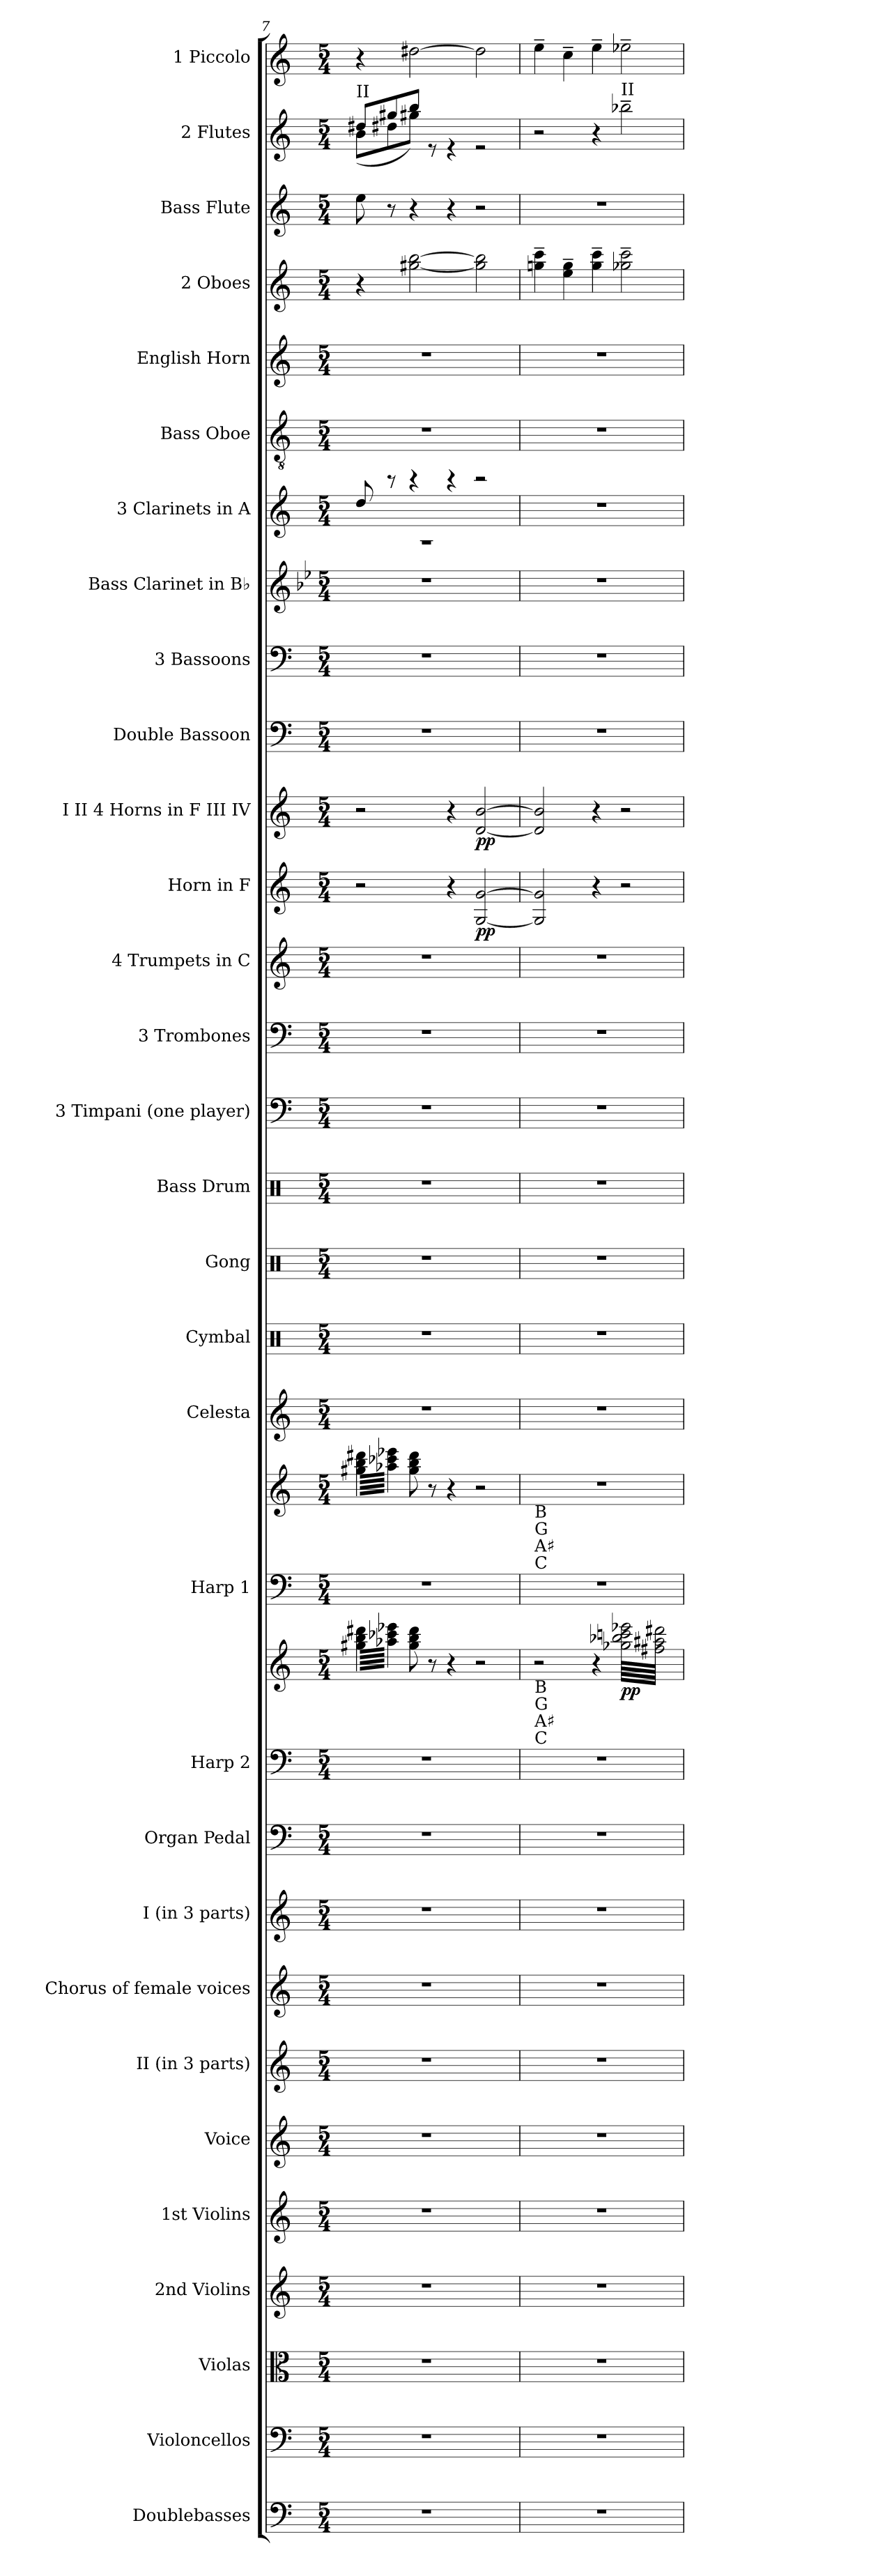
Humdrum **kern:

**kern	**kern	**kern	**kern	**kern	**kern	**kern	**kern	**kern	**kern	**kern	**kern	**dynam	**kern	**kern	**kern	**kern	**kern	**kern	**kern	**kern	**kern	**kern	**dynam	**kern	**dynam	**kern	**kern	**kern	**kern	**kern	**kern	**kern	**kern	**kern	**kern
*part31	*part30	*part29	*part28	*part27	*part26	*part25	*part24	*part23	*part22	*part21	*part21	*part21	*part20	*part20	*part19	*part18	*part17	*part16	*part15	*part14	*part13	*part12	*part12	*part11	*part11	*part10	*part9	*part8	*part7	*part6	*part5	*part4	*part3	*part2	*part1
*staff33	*staff32	*staff31	*staff30	*staff29	*staff28	*staff27	*staff26	*staff25	*staff24	*staff23	*staff22	*staff22/23	*staff21	*staff20	*staff19	*staff18	*staff17	*staff16	*staff15	*staff14	*staff13	*staff12	*staff12	*staff11	*staff11	*staff10	*staff9	*staff8	*staff7	*staff6	*staff5	*staff4	*staff3	*staff2	*staff1
*I"Doublebasses	*I"Violoncellos	*I"Violas	*I"2nd Violins	*I"1st Violins	*I"Voice	*I"II (in 3 parts)	*I"Chorus of female voices	*I"I (in 3 parts)	*I"Organ Pedal	*I"Harp 2	*	*	*I"Harp 1	*	*I"Celesta	*I"Cymbal	*I"Gong	*I"Bass Drum	*I"3 Timpani (one player)	*I"3 Trombones	*I"4 Trumpets in C	*I"Horn in F	*	*I"I  II 4 Horns in F                 III  IV	*	*I"Double Bassoon	*I"3 Bassoons	*I"Bass Clarinet in B♭	*I"3 Clarinets in A	*I"Bass Oboe	*I"English Horn	*I"2 Oboes	*I"Bass Flute	*I"2 Flutes	*I"1 Piccolo
*I'Db.	*I'Vc.	*I'Vas.	*	*I'Vns.	*	*	*I'Ch	*	*I'Org. Ped.	*	*	*	*	*	*I'Cel.	*I'Cym.	*I'Go.	*I'B. Dr.	*I'Timp.	*I'Trb.	*I'Trp.	*I'Hn	*	*I'Hrn.	*	*I'Dbn.	*I'Bn.	*I'Bcl.	*I'Cl.	*I'Bass Ob.	*I'E. H.	*I'Ob.	*I'Bass Fl.	*I'Fl.	*I'Picc.
*clefF4	*clefF4	*clefC3	*clefG2	*clefG2	*clefG2	*clefG2	*clefG2	*clefG2	*clefF4	*clefF4	*clefG2	*	*clefF4	*clefG2	*clefG2	*clefX	*clefX	*clefX	*clefF4	*clefF4	*clefG2	*clefG2	*	*clefG2	*	*clefF4	*clefF4	*clefG2	*clefG2	*clefGv2	*clefG2	*clefG2	*clefG2	*clefG2	*clefG2
*ITrd7c12	*	*	*	*	*	*	*	*	*	*	*	*	*	*	*ITrd-7c-12	*	*	*	*	*	*	*ITrd4c7	*	*ITrd4c7	*	*ITrd7c12	*	*ITrd8c14	*ITrd2c3	*	*ITrd4c7	*	*ITrd3c5	*	*ITrd-7c-12
*k[]	*k[]	*k[]	*k[]	*k[]	*k[]	*k[]	*k[]	*k[]	*k[]	*k[]	*k[]	*	*k[]	*k[]	*k[]	*k[]	*k[]	*k[]	*k[]	*k[]	*k[]	*k[b-]	*	*k[b-]	*	*k[]	*k[]	*k[b-e-]	*k[f#c#g#]	*k[]	*k[b-]	*k[]	*k[f#]	*k[]	*k[]
*M5/4	*M5/4	*M5/4	*M5/4	*M5/4	*M5/4	*M5/4	*M5/4	*M5/4	*M5/4	*M5/4	*M5/4	*	*M5/4	*M5/4	*M5/4	*M5/4	*M5/4	*M5/4	*M5/4	*M5/4	*M5/4	*M5/4	*	*M5/4	*	*M5/4	*M5/4	*M5/4	*M5/4	*M5/4	*M5/4	*M5/4	*M5/4	*M5/4	*M5/4
=7	=7	=7	=7	=7	=7	=7	=7	=7	=7	=7	=7	=7	=7	=7	=7	=7	=7	=7	=7	=7	=7	=7	=7	=7	=7	=7	=7	=7	=7	=7	=7	=7	=7	=7	=7
*	*	*	*	*	*	*	*	*	*	*	*	*	*	*	*	*	*	*	*	*	*	*	*	*	*	*	*	*	*^	*	*	*	*	*^	*
!	!	!	!	!	!	!	!	!	!	!	!	!	!	!	!	!	!	!	!	!	!	!	!	!	!	!	!	!	!	!	!	!	!	!	!LO:TX:a:t=II	!	!
*	*	*	*	*	*	*	*	*	*	*	*tremolo	*	*	*	*	*	*	*	*	*	*	*	*	*	*	*	*	*	*	*	*	*	*	*	*	*	*
*	*	*	*	*	*	*	*	*	*	*	*	*	*	*tremolo	*	*	*	*	*	*	*	*	*	*	*	*	*	*	*	*	*	*	*	*	*	*	*
4%5r	4%5r	4%5r	4%5r	4%5r	4%5r	4%5r	4%5r	4%5r	4%5r	4%5r	64gg#X\ 64bb\ 64ddd#X\LLLL	.	4%5r	64gg#X\ 64bb\ 64ddd#X\LLLL	4%5r	4%5r	4%5r	4%5r	4%5r	4%5r	4%5r	2r	.	2r	.	4%5r	4%5r	4%5r	4%5rA	8b!/	4%5r	4%5r	4r	8b\	8dd#X/L	(8b\L	4r
.	.	.	.	.	.	.	.	.	.	.	64aa-X\ 64ccc-X\ 64eee-X\	.	.	64aa-X\ 64ccc-X\ 64eee-X\	.	.	.	.	.	.	.	.	.	.	.	.	.	.	.	.	.	.	.	.	.	.	.
.	.	.	.	.	.	.	.	.	.	.	64gg#X\ 64bb\ 64ddd#X\	.	.	64gg#X\ 64bb\ 64ddd#X\	.	.	.	.	.	.	.	.	.	.	.	.	.	.	.	.	.	.	.	.	.	.	.
.	.	.	.	.	.	.	.	.	.	.	64aa-X\ 64ccc-X\ 64eee-X\	.	.	64aa-X\ 64ccc-X\ 64eee-X\	.	.	.	.	.	.	.	.	.	.	.	.	.	.	.	.	.	.	.	.	.	.	.
.	.	.	.	.	.	.	.	.	.	.	64gg#X\ 64bb\ 64ddd#X\	.	.	64gg#X\ 64bb\ 64ddd#X\	.	.	.	.	.	.	.	.	.	.	.	.	.	.	.	.	.	.	.	.	.	.	.
.	.	.	.	.	.	.	.	.	.	.	64aa-X\ 64ccc-X\ 64eee-X\	.	.	64aa-X\ 64ccc-X\ 64eee-X\	.	.	.	.	.	.	.	.	.	.	.	.	.	.	.	.	.	.	.	.	.	.	.
.	.	.	.	.	.	.	.	.	.	.	64gg#X\ 64bb\ 64ddd#X\	.	.	64gg#X\ 64bb\ 64ddd#X\	.	.	.	.	.	.	.	.	.	.	.	.	.	.	.	.	.	.	.	.	.	.	.
.	.	.	.	.	.	.	.	.	.	.	64aa-X\ 64ccc-X\ 64eee-X\	.	.	64aa-X\ 64ccc-X\ 64eee-X\	.	.	.	.	.	.	.	.	.	.	.	.	.	.	.	.	.	.	.	.	.	.	.
.	.	.	.	.	.	.	.	.	.	.	64gg#X\ 64bb\ 64ddd#X\	.	.	64gg#X\ 64bb\ 64ddd#X\	.	.	.	.	.	.	.	.	.	.	.	.	.	.	.	8rccc	.	.	.	8r	8gg#X/	8dd#X\	.
.	.	.	.	.	.	.	.	.	.	.	64aa-X\ 64ccc-X\ 64eee-X\	.	.	64aa-X\ 64ccc-X\ 64eee-X\	.	.	.	.	.	.	.	.	.	.	.	.	.	.	.	.	.	.	.	.	.	.	.
.	.	.	.	.	.	.	.	.	.	.	64gg#X\ 64bb\ 64ddd#X\	.	.	64gg#X\ 64bb\ 64ddd#X\	.	.	.	.	.	.	.	.	.	.	.	.	.	.	.	.	.	.	.	.	.	.	.
.	.	.	.	.	.	.	.	.	.	.	64aa-X\ 64ccc-X\ 64eee-X\	.	.	64aa-X\ 64ccc-X\ 64eee-X\	.	.	.	.	.	.	.	.	.	.	.	.	.	.	.	.	.	.	.	.	.	.	.
.	.	.	.	.	.	.	.	.	.	.	64gg#X\ 64bb\ 64ddd#X\	.	.	64gg#X\ 64bb\ 64ddd#X\	.	.	.	.	.	.	.	.	.	.	.	.	.	.	.	.	.	.	.	.	.	.	.
.	.	.	.	.	.	.	.	.	.	.	64aa-X\ 64ccc-X\ 64eee-X\	.	.	64aa-X\ 64ccc-X\ 64eee-X\	.	.	.	.	.	.	.	.	.	.	.	.	.	.	.	.	.	.	.	.	.	.	.
.	.	.	.	.	.	.	.	.	.	.	64gg#X\ 64bb\ 64ddd#X\	.	.	64gg#X\ 64bb\ 64ddd#X\	.	.	.	.	.	.	.	.	.	.	.	.	.	.	.	.	.	.	.	.	.	.	.
.	.	.	.	.	.	.	.	.	.	.	64aa-X\ 64ccc-X\ 64eee-X\JJJJ	.	.	64aa-X\ 64ccc-X\ 64eee-X\JJJJ	.	.	.	.	.	.	.	.	.	.	.	.	.	.	.	.	.	.	.	.	.	.	.
*	*	*	*	*	*	*	*	*	*	*	*	*	*	*Xtremolo	*	*	*	*	*	*	*	*	*	*	*	*	*	*	*	*	*	*	*	*	*	*	*
*	*	*	*	*	*	*	*	*	*	*	*Xtremolo	*	*	*	*	*	*	*	*	*	*	*	*	*	*	*	*	*	*	*	*	*	*	*	*	*	*
.	.	.	.	.	.	.	.	.	.	.	8gg#\ 8bb\ 8ddd#\	.	.	8gg#\ 8bb\ 8ddd#\	.	.	.	.	.	.	.	.	.	.	.	.	.	.	.	4rccc	.	.	[2gg#X\ [2bb\	4r	8bb/J	8gg#X\J)	[2ddd#X\
.	.	.	.	.	.	.	.	.	.	.	.	.	.	.	.	.	.	.	.	.	.	.	.	.	.	.	.	.	.	.	.	.	.	.	.	.	.
.	.	.	.	.	.	.	.	.	.	.	.	.	.	.	.	.	.	.	.	.	.	.	.	.	.	.	.	.	.	.	.	.	.	.	.	.	.
.	.	.	.	.	.	.	.	.	.	.	.	.	.	.	.	.	.	.	.	.	.	.	.	.	.	.	.	.	.	.	.	.	.	.	.	.	.
.	.	.	.	.	.	.	.	.	.	.	.	.	.	.	.	.	.	.	.	.	.	.	.	.	.	.	.	.	.	.	.	.	.	.	.	.	.
.	.	.	.	.	.	.	.	.	.	.	.	.	.	.	.	.	.	.	.	.	.	.	.	.	.	.	.	.	.	.	.	.	.	.	.	.	.
.	.	.	.	.	.	.	.	.	.	.	.	.	.	.	.	.	.	.	.	.	.	.	.	.	.	.	.	.	.	.	.	.	.	.	.	.	.
.	.	.	.	.	.	.	.	.	.	.	.	.	.	.	.	.	.	.	.	.	.	.	.	.	.	.	.	.	.	.	.	.	.	.	.	.	.
.	.	.	.	.	.	.	.	.	.	.	8r	.	.	8r	.	.	.	.	.	.	.	.	.	.	.	.	.	.	.	.	.	.	.	.	8re	2..ryy	.
.	.	.	.	.	.	.	.	.	.	.	4r	.	.	4r	.	.	.	.	.	.	.	4r	.	4r	.	.	.	.	.	4rccc	.	.	.	4r	4re	.	.
!	!	!	!	!	!	!	!	!	!	!	!	!	!	!	!	!	!	!	!	!	!	!	!LO:DY:b	!	!LO:DY:b	!	!	!	!	!	!	!	!	!	!	!	!
.	.	.	.	.	.	.	.	.	.	.	2r	.	.	2r	.	.	.	.	.	.	.	[2C/ [2c/	pp	[2G/ [2e/	pp	.	.	.	.	2rccc	.	.	2gg#\] 2bb\]	2r	2re	.	2ddd#\]
*	*	*	*	*	*	*	*	*	*	*	*	*	*	*	*	*	*	*	*	*	*	*	*	*	*	*	*	*	*	*	*	*	*	*	*v	*v	*
=8	=8	=8	=8	=8	=8	=8	=8	=8	=8	=8	=8	=8	=8	=8	=8	=8	=8	=8	=8	=8	=8	=8	=8	=8	=8	=8	=8	=8	=8	=8	=8	=8	=8	=8	=8	=8
!	!	!	!	!	!	!	!	!	!	!	!	!	!LO:TX:a:t=C	!	!	!	!	!	!	!	!	!	!	!	!	!	!	!	!	!	!	!	!	!	!	!
!	!	!	!	!	!	!	!	!	!	!	!	!	!LO:TX:a:t=A♯	!	!	!	!	!	!	!	!	!	!	!	!	!	!	!	!	!	!	!	!	!	!	!
!	!	!	!	!	!	!	!	!	!	!	!	!	!LO:TX:a:t=G	!	!	!	!	!	!	!	!	!	!	!	!	!	!	!	!	!	!	!	!	!	!	!
!	!	!	!	!	!	!	!	!	!	!	!	!	!LO:TX:a:t=B	!	!	!	!	!	!	!	!	!	!	!	!	!	!	!	!	!	!	!	!	!	!	!
!	!	!	!	!	!	!	!	!	!	!LO:TX:a:t=C	!	!	!	!	!	!	!	!	!	!	!	!	!	!	!	!	!	!	!	!	!	!	!	!	!	!
!	!	!	!	!	!	!	!	!	!	!LO:TX:a:t=A♯	!	!	!	!	!	!	!	!	!	!	!	!	!	!	!	!	!	!	!	!	!	!	!	!	!	!
!	!	!	!	!	!	!	!	!	!	!LO:TX:a:t=G	!	!	!	!	!	!	!	!	!	!	!	!	!	!	!	!	!	!	!	!	!	!	!	!	!	!
!	!	!	!	!	!	!	!	!	!	!LO:TX:a:t=B	!	!	!	!	!	!	!	!	!	!	!	!	!	!	!	!	!	!	!	!	!	!	!	!	!	!
*	*	*	*	*	*	*	*	*	*	*	*	*	*	*	*	*	*	*	*	*	*	*	*	*	*	*	*	*	*v	*v	*	*	*	*	*	*
4%5r	4%5r	4%5r	4%5r	4%5r	4%5r	4%5r	4%5r	4%5r	4%5r	4%5r	2r	.	4%5r	4%5r	4%5r	4%5r	4%5r	4%5r	4%5r	4%5r	4%5r	2C/] 2c/]	.	2G/] 2e/]	.	4%5r	4%5r	4%5r	4%5r	4%5r	4%5r	4ggn\~ 4ccc\~	4%5r	2r	4eee~\
.	.	.	.	.	.	.	.	.	.	.	.	.	.	.	.	.	.	.	.	.	.	.	.	.	.	.	.	.	.	.	.	4ee\~ 4gg\~	.	.	4ccc~\
.	.	.	.	.	.	.	.	.	.	.	4r	.	.	.	.	.	.	.	.	.	.	4r	.	4r	.	.	.	.	.	.	.	4gg\~ 4ccc\~	.	4r	4eee~\
!	!	!	!	!	!	!	!	!	!	!	!	!	!	!	!	!	!	!	!	!	!	!	!	!	!	!	!	!	!	!	!	!	!	!LO:TX:a:t=II	!
!	!	!	!	!	!	!	!	!	!	!	!	!LO:DY:b	!	!	!	!	!	!	!	!	!	!	!	!	!	!	!	!	!	!	!	!	!	!	!
*	*	*	*	*	*	*	*	*	*	*	*tremolo	*	*	*	*	*	*	*	*	*	*	*	*	*	*	*	*	*	*	*	*	*	*	*	*
.	.	.	.	.	.	.	.	.	.	.	64gg-X\ 64bb-X\ 64cccn\ 64eee-X\LLLL	pp	.	.	.	.	.	.	.	.	.	2r	.	2r	.	.	.	.	.	.	.	2gg-X\~ 2ccc\~	.	2bb-X~\	2eee-X~\
.	.	.	.	.	.	.	.	.	.	.	64ff#X\ 64aa#X\ 64ddd#X\	.	.	.	.	.	.	.	.	.	.	.	.	.	.	.	.	.	.	.	.	.	.	.	.
.	.	.	.	.	.	.	.	.	.	.	64gg-X\ 64bb-X\ 64cccn\ 64eee-X\	.	.	.	.	.	.	.	.	.	.	.	.	.	.	.	.	.	.	.	.	.	.	.	.
.	.	.	.	.	.	.	.	.	.	.	64ff#X\ 64aa#X\ 64ddd#X\	.	.	.	.	.	.	.	.	.	.	.	.	.	.	.	.	.	.	.	.	.	.	.	.
.	.	.	.	.	.	.	.	.	.	.	64gg-X\ 64bb-X\ 64cccn\ 64eee-X\	.	.	.	.	.	.	.	.	.	.	.	.	.	.	.	.	.	.	.	.	.	.	.	.
.	.	.	.	.	.	.	.	.	.	.	64ff#X\ 64aa#X\ 64ddd#X\	.	.	.	.	.	.	.	.	.	.	.	.	.	.	.	.	.	.	.	.	.	.	.	.
.	.	.	.	.	.	.	.	.	.	.	64gg-X\ 64bb-X\ 64cccn\ 64eee-X\	.	.	.	.	.	.	.	.	.	.	.	.	.	.	.	.	.	.	.	.	.	.	.	.
.	.	.	.	.	.	.	.	.	.	.	64ff#X\ 64aa#X\ 64ddd#X\	.	.	.	.	.	.	.	.	.	.	.	.	.	.	.	.	.	.	.	.	.	.	.	.
.	.	.	.	.	.	.	.	.	.	.	64gg-X\ 64bb-X\ 64cccn\ 64eee-X\	.	.	.	.	.	.	.	.	.	.	.	.	.	.	.	.	.	.	.	.	.	.	.	.
.	.	.	.	.	.	.	.	.	.	.	64ff#X\ 64aa#X\ 64ddd#X\	.	.	.	.	.	.	.	.	.	.	.	.	.	.	.	.	.	.	.	.	.	.	.	.
.	.	.	.	.	.	.	.	.	.	.	64gg-X\ 64bb-X\ 64cccn\ 64eee-X\	.	.	.	.	.	.	.	.	.	.	.	.	.	.	.	.	.	.	.	.	.	.	.	.
.	.	.	.	.	.	.	.	.	.	.	64ff#X\ 64aa#X\ 64ddd#X\	.	.	.	.	.	.	.	.	.	.	.	.	.	.	.	.	.	.	.	.	.	.	.	.
.	.	.	.	.	.	.	.	.	.	.	64gg-X\ 64bb-X\ 64cccn\ 64eee-X\	.	.	.	.	.	.	.	.	.	.	.	.	.	.	.	.	.	.	.	.	.	.	.	.
.	.	.	.	.	.	.	.	.	.	.	64ff#X\ 64aa#X\ 64ddd#X\	.	.	.	.	.	.	.	.	.	.	.	.	.	.	.	.	.	.	.	.	.	.	.	.
.	.	.	.	.	.	.	.	.	.	.	64gg-X\ 64bb-X\ 64cccn\ 64eee-X\	.	.	.	.	.	.	.	.	.	.	.	.	.	.	.	.	.	.	.	.	.	.	.	.
.	.	.	.	.	.	.	.	.	.	.	64ff#X\ 64aa#X\ 64ddd#X\	.	.	.	.	.	.	.	.	.	.	.	.	.	.	.	.	.	.	.	.	.	.	.	.
.	.	.	.	.	.	.	.	.	.	.	64gg-X\ 64bb-X\ 64cccn\ 64eee-X\	.	.	.	.	.	.	.	.	.	.	.	.	.	.	.	.	.	.	.	.	.	.	.	.
.	.	.	.	.	.	.	.	.	.	.	64ff#X\ 64aa#X\ 64ddd#X\	.	.	.	.	.	.	.	.	.	.	.	.	.	.	.	.	.	.	.	.	.	.	.	.
.	.	.	.	.	.	.	.	.	.	.	64gg-X\ 64bb-X\ 64cccn\ 64eee-X\	.	.	.	.	.	.	.	.	.	.	.	.	.	.	.	.	.	.	.	.	.	.	.	.
.	.	.	.	.	.	.	.	.	.	.	64ff#X\ 64aa#X\ 64ddd#X\	.	.	.	.	.	.	.	.	.	.	.	.	.	.	.	.	.	.	.	.	.	.	.	.
.	.	.	.	.	.	.	.	.	.	.	64gg-X\ 64bb-X\ 64cccn\ 64eee-X\	.	.	.	.	.	.	.	.	.	.	.	.	.	.	.	.	.	.	.	.	.	.	.	.
.	.	.	.	.	.	.	.	.	.	.	64ff#X\ 64aa#X\ 64ddd#X\	.	.	.	.	.	.	.	.	.	.	.	.	.	.	.	.	.	.	.	.	.	.	.	.
.	.	.	.	.	.	.	.	.	.	.	64gg-X\ 64bb-X\ 64cccn\ 64eee-X\	.	.	.	.	.	.	.	.	.	.	.	.	.	.	.	.	.	.	.	.	.	.	.	.
.	.	.	.	.	.	.	.	.	.	.	64ff#X\ 64aa#X\ 64ddd#X\	.	.	.	.	.	.	.	.	.	.	.	.	.	.	.	.	.	.	.	.	.	.	.	.
.	.	.	.	.	.	.	.	.	.	.	64gg-X\ 64bb-X\ 64cccn\ 64eee-X\	.	.	.	.	.	.	.	.	.	.	.	.	.	.	.	.	.	.	.	.	.	.	.	.
.	.	.	.	.	.	.	.	.	.	.	64ff#X\ 64aa#X\ 64ddd#X\	.	.	.	.	.	.	.	.	.	.	.	.	.	.	.	.	.	.	.	.	.	.	.	.
.	.	.	.	.	.	.	.	.	.	.	64gg-X\ 64bb-X\ 64cccn\ 64eee-X\	.	.	.	.	.	.	.	.	.	.	.	.	.	.	.	.	.	.	.	.	.	.	.	.
.	.	.	.	.	.	.	.	.	.	.	64ff#X\ 64aa#X\ 64ddd#X\	.	.	.	.	.	.	.	.	.	.	.	.	.	.	.	.	.	.	.	.	.	.	.	.
.	.	.	.	.	.	.	.	.	.	.	64gg-X\ 64bb-X\ 64cccn\ 64eee-X\	.	.	.	.	.	.	.	.	.	.	.	.	.	.	.	.	.	.	.	.	.	.	.	.
.	.	.	.	.	.	.	.	.	.	.	64ff#X\ 64aa#X\ 64ddd#X\	.	.	.	.	.	.	.	.	.	.	.	.	.	.	.	.	.	.	.	.	.	.	.	.
.	.	.	.	.	.	.	.	.	.	.	64gg-X\ 64bb-X\ 64cccn\ 64eee-X\	.	.	.	.	.	.	.	.	.	.	.	.	.	.	.	.	.	.	.	.	.	.	.	.
.	.	.	.	.	.	.	.	.	.	.	64ff#X\ 64aa#X\ 64ddd#X\JJJJ	.	.	.	.	.	.	.	.	.	.	.	.	.	.	.	.	.	.	.	.	.	.	.	.
*	*	*	*	*	*	*	*	*	*	*	*Xtremolo	*	*	*	*	*	*	*	*	*	*	*	*	*	*	*	*	*	*	*	*	*	*	*	*
.	.	.	.	.	.	.	.	.	.	.	.	.	.	.	.	.	.	.	.	.	.	.	.	.	.	.	.	.	.	.	.	.	.	.	.
.	.	.	.	.	.	.	.	.	.	.	.	.	.	.	.	.	.	.	.	.	.	.	.	.	.	.	.	.	.	.	.	.	.	.	.
.	.	.	.	.	.	.	.	.	.	.	.	.	.	.	.	.	.	.	.	.	.	.	.	.	.	.	.	.	.	.	.	.	.	.	.
.	.	.	.	.	.	.	.	.	.	.	.	.	.	.	.	.	.	.	.	.	.	.	.	.	.	.	.	.	.	.	.	.	.	.	.
.	.	.	.	.	.	.	.	.	.	.	.	.	.	.	.	.	.	.	.	.	.	.	.	.	.	.	.	.	.	.	.	.	.	.	.
.	.	.	.	.	.	.	.	.	.	.	.	.	.	.	.	.	.	.	.	.	.	.	.	.	.	.	.	.	.	.	.	.	.	.	.
.	.	.	.	.	.	.	.	.	.	.	.	.	.	.	.	.	.	.	.	.	.	.	.	.	.	.	.	.	.	.	.	.	.	.	.
.	.	.	.	.	.	.	.	.	.	.	.	.	.	.	.	.	.	.	.	.	.	.	.	.	.	.	.	.	.	.	.	.	.	.	.
.	.	.	.	.	.	.	.	.	.	.	.	.	.	.	.	.	.	.	.	.	.	.	.	.	.	.	.	.	.	.	.	.	.	.	.
.	.	.	.	.	.	.	.	.	.	.	.	.	.	.	.	.	.	.	.	.	.	.	.	.	.	.	.	.	.	.	.	.	.	.	.
.	.	.	.	.	.	.	.	.	.	.	.	.	.	.	.	.	.	.	.	.	.	.	.	.	.	.	.	.	.	.	.	.	.	.	.
.	.	.	.	.	.	.	.	.	.	.	.	.	.	.	.	.	.	.	.	.	.	.	.	.	.	.	.	.	.	.	.	.	.	.	.
.	.	.	.	.	.	.	.	.	.	.	.	.	.	.	.	.	.	.	.	.	.	.	.	.	.	.	.	.	.	.	.	.	.	.	.
.	.	.	.	.	.	.	.	.	.	.	.	.	.	.	.	.	.	.	.	.	.	.	.	.	.	.	.	.	.	.	.	.	.	.	.
.	.	.	.	.	.	.	.	.	.	.	.	.	.	.	.	.	.	.	.	.	.	.	.	.	.	.	.	.	.	.	.	.	.	.	.
.	.	.	.	.	.	.	.	.	.	.	.	.	.	.	.	.	.	.	.	.	.	.	.	.	.	.	.	.	.	.	.	.	.	.	.
=	=	=	=	=	=	=	=	=	=	=	=	=	=	=	=	=	=	=	=	=	=	=	=	=	=	=	=	=	=	=	=	=	=	=	=
*-	*-	*-	*-	*-	*-	*-	*-	*-	*-	*-	*-	*-	*-	*-	*-	*-	*-	*-	*-	*-	*-	*-	*-	*-	*-	*-	*-	*-	*-	*-	*-	*-	*-	*-	*-
